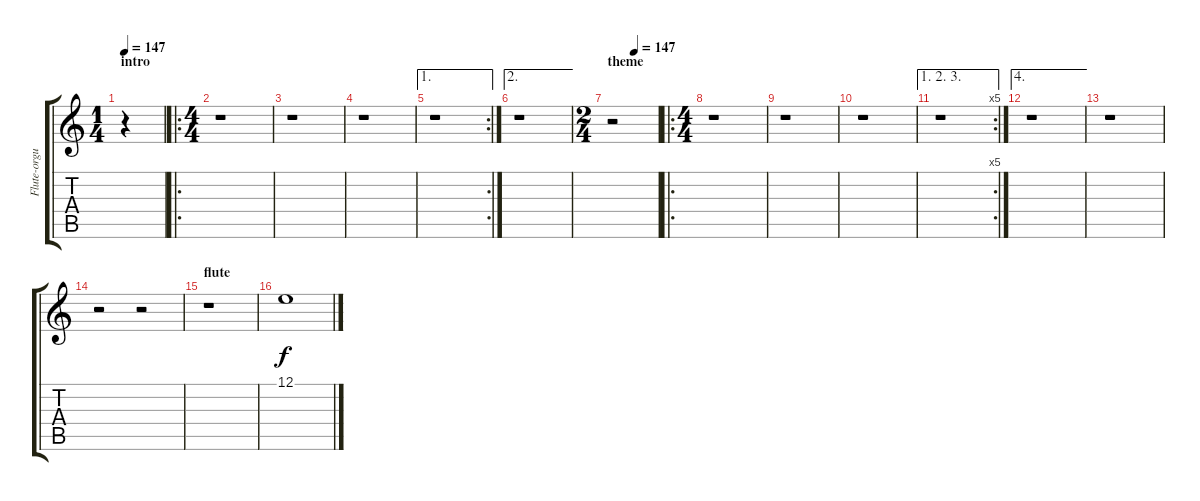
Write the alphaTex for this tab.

\track ("Flute-orgue" "Flute-orgu") {instrument flute}
\staff {score tabs}
\tuning (E4 B3 G3 D3 A2 E2) {hide}
\ts (1 4)
\section ("" "intro")
\tempo 147
\tempo 105
\tempo 147
\clef g2
\ks c
r.4{dy f instrument flute} |
\ro
\ts (4 4)
r.1 |
r.1 |
r.1 |
\ae 1
\rc 2
r.1 |
\ae 2
r.1 |
\ts (2 4)
\section ("" "theme")
\tempo (147 0.5)
r.2 |
\ro
\ts (4 4)
r.1 |
r.1 |
r.1 |
\ae (1 2 3)
\rc 5
r.1 |
\ae 4
r.1 |
r.1 |
r.2 r.2 |
\section ("" "flute")
r.1 |
12.1.1
